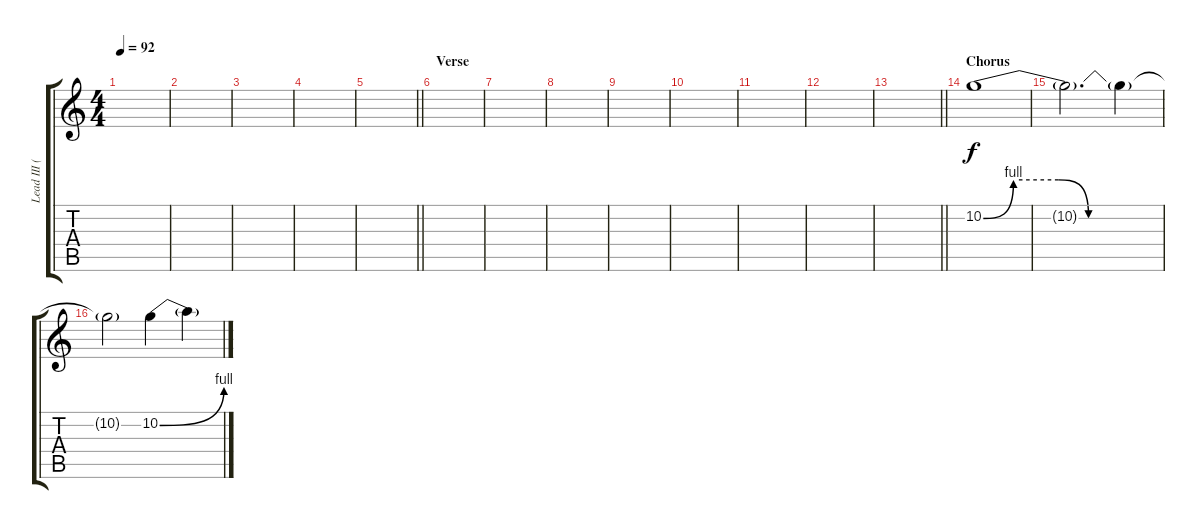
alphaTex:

\track ("Lead III (Background)" "Lead III (") {instrument distortionguitar}
\staff {score tabs}
\tuning (D4 A3 F3 C3 G2 D2) {hide}
\ts (4 4)
\tempo 92
\clef g2
\ks c
|
|
|
|
\barLineRight lightlight
|
\section ("" "Verse")
|
|
|
|
|
|
|
\barLineRight lightlight
|
\section ("" "Chorus")
10.2{be (custom 0 0 10 4 25 4 35 0 60 0)}.1 |
10.2{t}.2{d} 10.2{t}.4 |
10.2{t}.2 10.2{be (bend 0 0 60 4)}.4 10.2{t}.4
